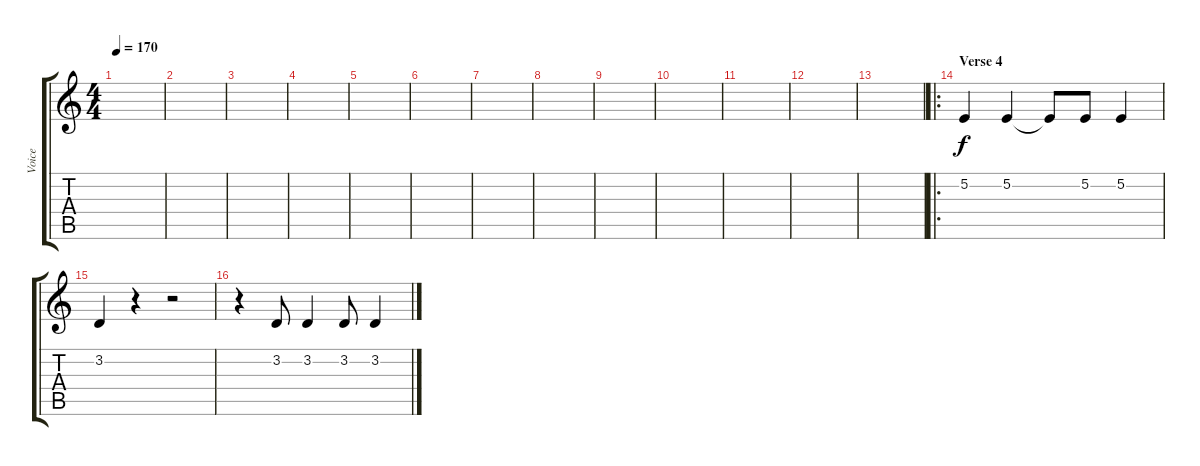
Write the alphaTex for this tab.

\track ("Voice" "Voice") {instrument oboe}
\staff {score tabs}
\tuning (E4 B3 G3 D3 A2 E2) {hide}
\ts (4 4)
\tempo 170
\clef g2
\ks c
|
|
|
|
|
|
|
|
|
|
|
|
|
\ro
\section ("" "Verse 4")
5.2.4 5.2.4 5.2{t}.8 5.2.8 5.2.4 |
3.2.4 r.4 r.2 |
r.4 3.2.8 3.2.4 3.2.8 3.2.4
